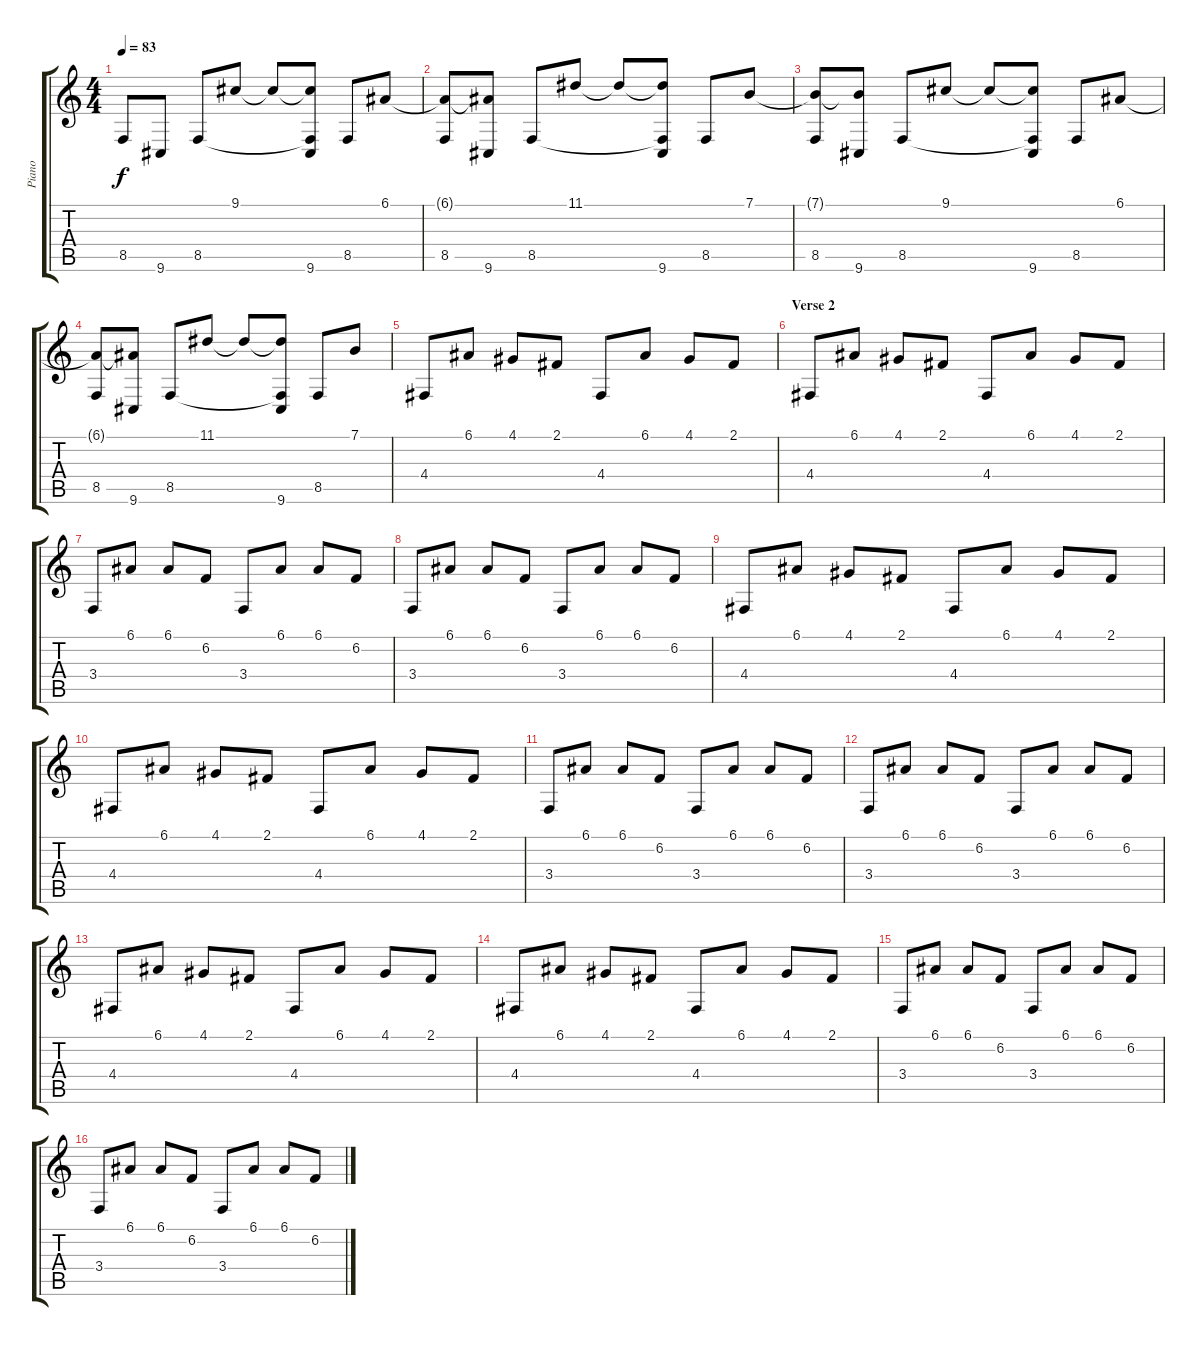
\track ("Piano" "Piano") {instrument acousticgrandpiano}
\staff {score tabs}
\tuning (E4 B3 G3 D3 A2 E2) {hide}
\ts (4 4)
\tempo 83
\clef g2
\ks c
8.5.8{dy f} 9.6.8 8.5.8 9.1.8 9.1{t}.8 (9.1{t} 8.5{t} 9.6).8 8.5.8 6.1.8 |
(6.1{t} 8.5).8 (6.1{t} 9.6).8 8.5.8 11.1.8 11.1{t}.8 (11.1{t} 8.5{t} 9.6).8 8.5.8 7.1.8 |
(7.1{t} 8.5).8 (7.1{t} 9.6).8 8.5.8 9.1.8 9.1{t}.8 (9.1{t} 8.5{t} 9.6).8 8.5.8 6.1.8 |
(6.1{t} 8.5).8 (6.1{t} 9.6).8 8.5.8 11.1.8 11.1{t}.8 (11.1{t} 8.5{t} 9.6).8 8.5.8 7.1.8 |
4.4.8{volume 9} 6.1.8 4.1.8 2.1.8 4.4.8 6.1.8 4.1.8 2.1.8 |
\section ("" "Verse 2")
4.4.8 6.1.8 4.1.8 2.1.8 4.4.8 6.1.8 4.1.8 2.1.8 |
3.4.8 6.1.8 6.1.8 6.2.8 3.4.8 6.1.8 6.1.8 6.2.8 |
3.4.8 6.1.8 6.1.8 6.2.8 3.4.8 6.1.8 6.1.8 6.2.8 |
4.4.8 6.1.8 4.1.8 2.1.8 4.4.8 6.1.8 4.1.8 2.1.8 |
4.4.8 6.1.8 4.1.8 2.1.8 4.4.8 6.1.8 4.1.8 2.1.8 |
3.4.8 6.1.8 6.1.8 6.2.8 3.4.8 6.1.8 6.1.8 6.2.8 |
3.4.8 6.1.8 6.1.8 6.2.8 3.4.8 6.1.8 6.1.8 6.2.8 |
4.4.8 6.1.8 4.1.8 2.1.8 4.4.8 6.1.8 4.1.8 2.1.8 |
4.4.8 6.1.8 4.1.8 2.1.8 4.4.8 6.1.8 4.1.8 2.1.8 |
3.4.8 6.1.8 6.1.8 6.2.8 3.4.8 6.1.8 6.1.8 6.2.8 |
3.4.8 6.1.8 6.1.8 6.2.8 3.4.8 6.1.8 6.1.8 6.2.8
